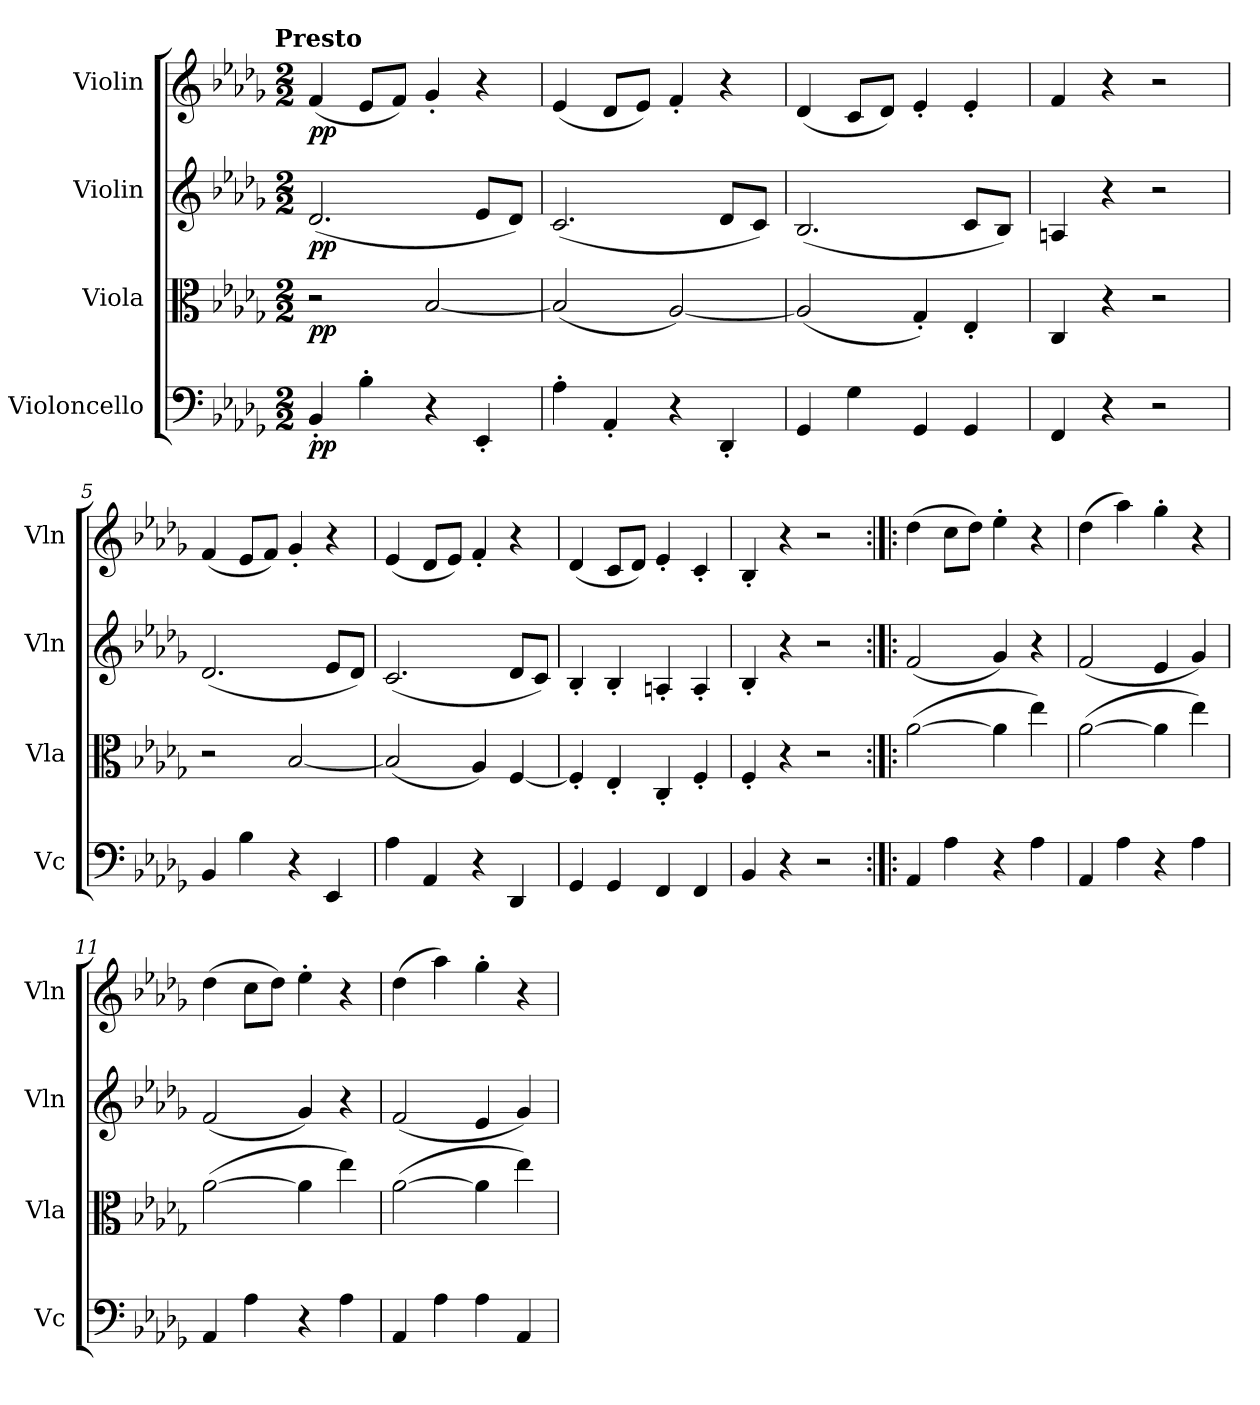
**kern	**dynam	**kern	**dynam	**kern	**dynam	**kern	**dynam
*part4	*part4	*part3	*part3	*part2	*part2	*part1	*part1
*staff4	*staff4	*staff3	*staff3	*staff2	*staff2	*staff1	*staff1
*I"Violoncello	*	*I"Viola	*	*I"Violin	*	*I"Violin	*
*I'Vc	*	*I'Vla	*	*I'Vln	*	*I'Vln	*
*clefF4	*	*clefC3	*	*clefG2	*	*clefG2	*
*k[b-e-a-d-g-]	*	*k[b-e-a-d-g-]	*	*k[b-e-a-d-g-]	*	*k[b-e-a-d-g-]	*
!!LO:TX:omd:t=Presto
*M2/2	*	*M2/2	*	*M2/2	*	*M2/2	*
*MM360	*	*MM360	*	*MM360	*	*MM360	*
=1	=1	=1	=1	=1	=1	=1	=1
4BB-'/	pp	2r	pp	(2.d-/	pp	(4f/	pp
4B-'\	.	.	.	.	.	8e-/L	.
.	.	.	.	.	.	8f/J)	.
4r	.	[2B-/	.	.	.	4g-'/	.
4EE-'/	.	.	.	8e-/L	.	4r	.
.	.	.	.	8d-/J)	.	.	.
=2	=2	=2	=2	=2	=2	=2	=2
4A-'\	.	(2B-/]	.	(2.c/	.	(4e-/	.
4AA-'/	.	.	.	.	.	8d-/L	.
.	.	.	.	.	.	8e-/J)	.
4r	.	[2A-/)	.	.	.	4f'/	.
4DD-'/	.	.	.	8d-/L	.	4r	.
.	.	.	.	8c/J)	.	.	.
=3	=3	=3	=3	=3	=3	=3	=3
4GG-/	.	(2A-/]	.	(2.B-/	.	(4d-/	.
4G-\	.	.	.	.	.	8c/L	.
.	.	.	.	.	.	8d-/J)	.
4GG-/	.	4G-'/)	.	.	.	4e-'/	.
4GG-/	.	4E-'/	.	8c/L	.	4e-'/	.
.	.	.	.	8B-/J)	.	.	.
=4	=4	=4	=4	=4	=4	=4	=4
4FF/	.	4C/	.	4An/	.	4f/	.
4r	.	4r	.	4r	.	4r	.
2r	.	2r	.	2r	.	2r	.
=5	=5	=5	=5	=5	=5	=5	=5
4BB-/	.	2r	.	(2.d-/	.	(4f/	.
4B-\	.	.	.	.	.	8e-/L	.
.	.	.	.	.	.	8f/J)	.
4r	.	[2B-/	.	.	.	4g-'/	.
4EE-/	.	.	.	8e-/L	.	4r	.
.	.	.	.	8d-/J)	.	.	.
=6	=6	=6	=6	=6	=6	=6	=6
4A-\	.	(2B-/]	.	(2.c/	.	(4e-/	.
4AA-/	.	.	.	.	.	8d-/L	.
.	.	.	.	.	.	8e-/J)	.
4r	.	4A-/)	.	.	.	4f'/	.
4DD-/	.	[4F/	.	8d-/L	.	4r	.
.	.	.	.	8c/J)	.	.	.
=7	=7	=7	=7	=7	=7	=7	=7
4GG-/	.	4F'/]	.	4B-'/	.	(4d-/	.
4GG-/	.	4E-'/	.	4B-'/	.	8c/L	.
.	.	.	.	.	.	8d-/J)	.
4FF/	.	4C'/	.	4An'/	.	4e-'/	.
4FF/	.	4F'/	.	4A'/	.	4c'/	.
=8	=8	=8	=8	=8	=8	=8	=8
4BB-/	.	4F'/	.	4B-'/	.	4B-'/	.
4r	.	4r	.	4r	.	4r	.
2r	.	2r	.	2r	.	2r	.
=9:|!|:	=9:|!|:	=9:|!|:	=9:|!|:	=9:|!|:	=9:|!|:	=9:|!|:	=9:|!|:
4AA-/	.	([2a-\	.	(2f/	.	(4dd-\	.
4A-\	.	.	.	.	.	8cc\L	.
.	.	.	.	.	.	8dd-\J)	.
4r	.	4a-\]	.	4g-/)	.	4ee-'\	.
4A-\	.	4ee-\)	.	4r	.	4r	.
=10	=10	=10	=10	=10	=10	=10	=10
4AA-/	.	([2a-\	.	(2f/	.	(4dd-\	.
4A-\	.	.	.	.	.	4aa-\)	.
4r	.	4a-\]	.	4e-/	.	4gg-'\	.
4A-\	.	4ee-\)	.	4g-/)	.	4r	.
=11	=11	=11	=11	=11	=11	=11	=11
4AA-/	.	([2a-\	.	(2f/	.	(4dd-\	.
4A-\	.	.	.	.	.	8cc\L	.
.	.	.	.	.	.	8dd-\J)	.
4r	.	4a-\]	.	4g-/)	.	4ee-'\	.
4A-\	.	4ee-\)	.	4r	.	4r	.
=12	=12	=12	=12	=12	=12	=12	=12
4AA-/	.	([2a-\	.	(2f/	.	(4dd-\	.
4A-\	.	.	.	.	.	4aa-\)	.
4A-\	.	4a-\]	.	4e-/	.	4gg-'\	.
4AA-/	.	4ee-\)	.	4g-/)	.	4r	.
=	=	=	=	=	=	=	=
*-	*-	*-	*-	*-	*-	*-	*-
